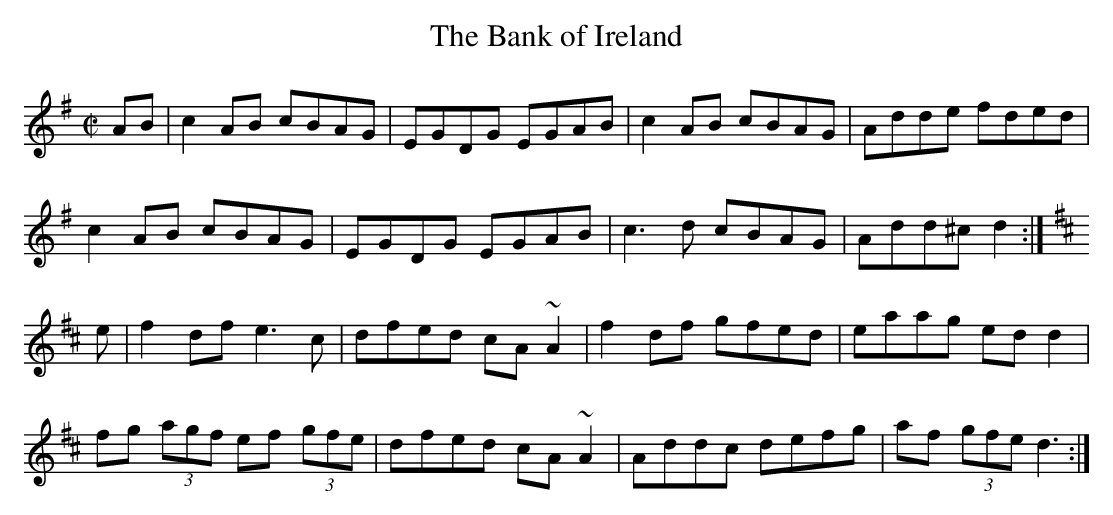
X:1
T:Bank of Ireland, The
M:C|
E:9
K:DMix
AB|c2 AB cBAG|EGDG EGAB|c2 AB cBAG|Adde fded|*
c2 AB cBAG|EGDG EGAB|c3 d cBAG|Add^c d2:|*
K:D
e|f2df e3 c|dfed cA ~A2|f2df gfed|eaag ed d2|*
fg (3agf ef (3gfe|dfed cA~A2|Addc defg|af (3gfe d3:|**
